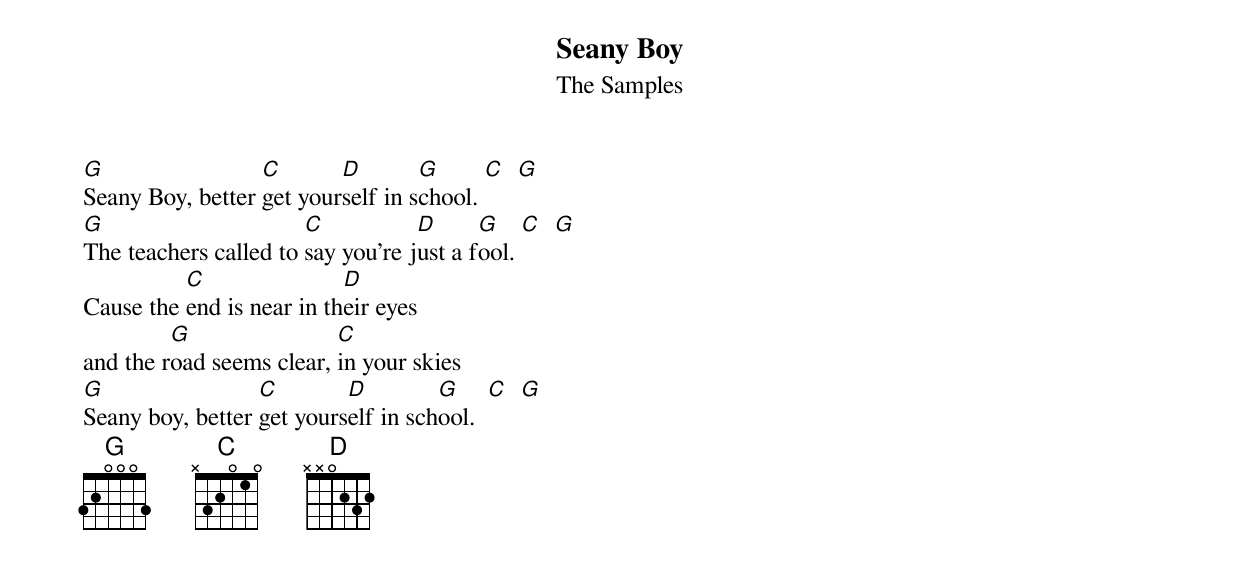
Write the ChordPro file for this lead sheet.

{t:Seany Boy}
{st:The Samples}

[G]Seany Boy, better [C]get your[D]self in s[G]chool. [C]  [G]
[G]The teachers called to [C]say you're j[D]ust a f[G]ool. [C]  [G]
Cause the [C]end is near in th[D]eir eyes
and the r[G]oad seems clear, [C]in your skies
[G]Seany boy, better [C]get yours[D]elf in sch[G]ool.  [C]  [G]
